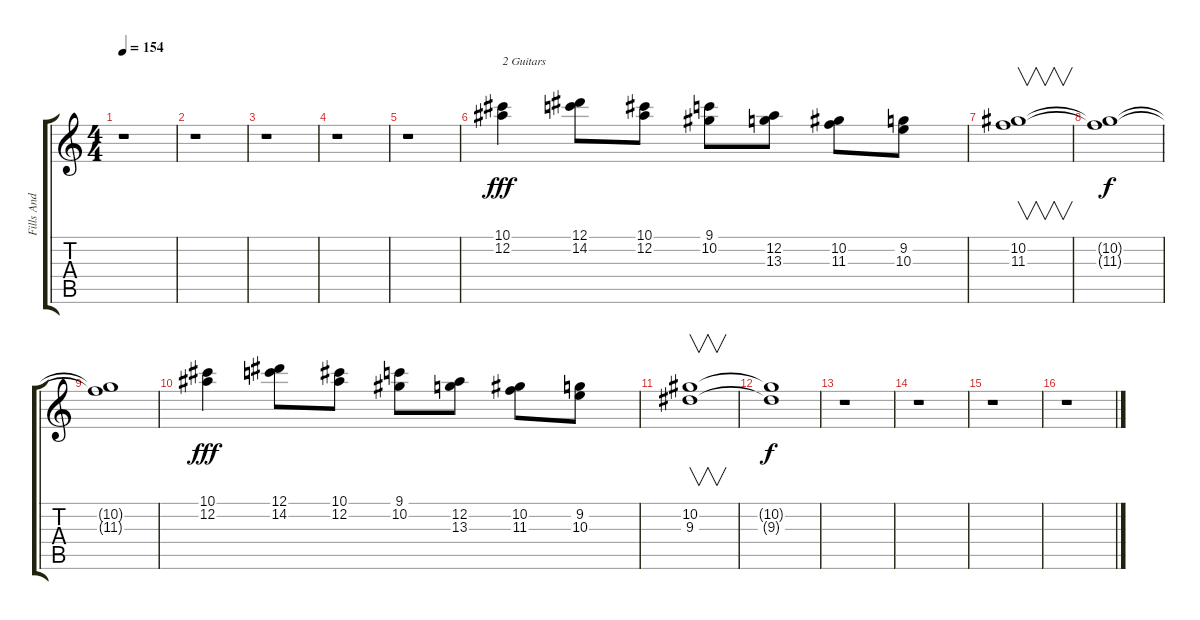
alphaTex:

\track ("Fills And Rhythm" "Fills And ") {instrument overdrivenguitar}
\staff {score tabs}
\tuning (Eb4 Bb3 Gb3 Db3 Ab2 Eb2) {hide}
\ts (4 4)
\tempo 154
\clef g2
\ks c
r.1{dy fff} |
r.1 |
r.1 |
r.1 |
r.1 |
(10.1 12.2).4{txt "2 Guitars"} (12.1 14.2).8 (10.1 12.2).8 (9.1 10.2).8 (12.2 13.3).8 (10.2 11.3).8 (9.2 10.3).8 |
(10.2 11.3).1{v} |
(10.2{t} 11.3{t}).1{dy f} |
(10.2{t} 11.3{t}).1 |
(10.1 12.2).4{dy fff} (12.1 14.2).8 (10.1 12.2).8 (9.1 10.2).8 (12.2 13.3).8 (10.2 11.3).8 (9.2 10.3).8 |
(10.2 9.3).1{v} |
(10.2{t} 9.3{t}).1{dy f} |
r.1 |
r.1 |
r.1 |
r.1
